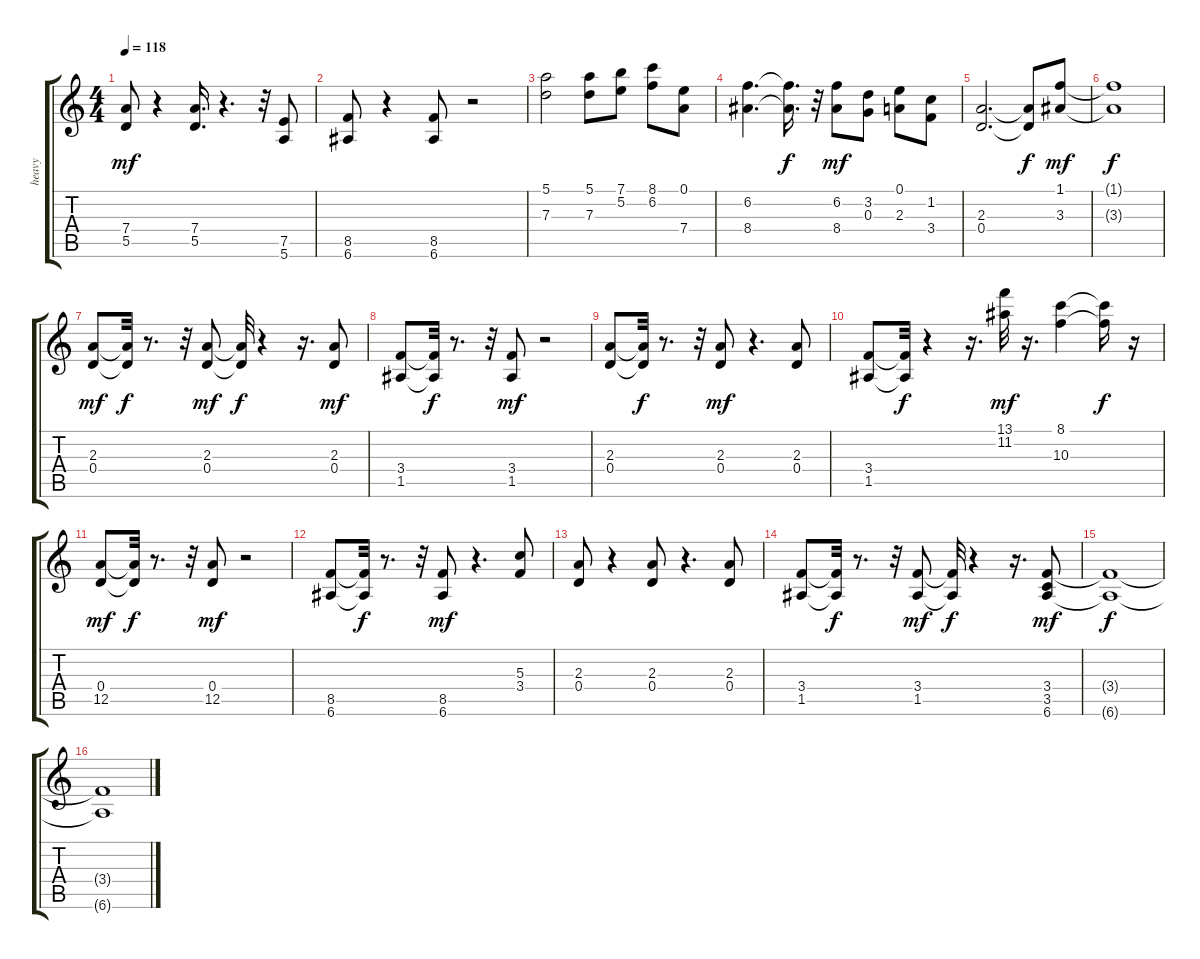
\track ("heavy" "heavy") {instrument distortionguitar}
\staff {score tabs}
\tuning (E4 B3 G3 D3 A2 E2) {hide}
\ts (4 4)
\tempo 118
\clef g2
\ks c
(7.4 5.5).8{dy mf} r.4 (7.4 5.5).16{d} r.4{d} r.32 (7.5 5.6).8 |
(8.5 6.6).8 r.4 (8.5 6.6).8 r.2 |
(5.1 7.3).2 (5.1 7.3).8 (7.1 5.2).8 (8.1 6.2).8 (0.1 7.4).8 |
(6.2 8.4).4{d} (6.2{t} 8.4{t}).16{d dy f} r.32 (6.2 8.4).8{dy mf} (3.2 0.3).8 (0.1 2.3).8 (1.2 3.4).8 |
(2.3 0.4).2{d} (2.3{t} 0.4{t}).8{dy f} (1.1 3.3).8{dy mf} |
(1.1{t} 3.3{t}).1{dy f} |
(2.3 0.4).8{dy mf} (2.3{t} 0.4{t}).32{dy f} r.8{d} r.32 (2.3 0.4).8{dy mf} (2.3{t} 0.4{t}).32{dy f} r.4 r.16{d} (2.3 0.4).8{dy mf} |
(3.4 1.5).8 (3.4{t} 1.5{t}).32{dy f} r.8{d} r.32 (3.4 1.5).8{dy mf} r.2 |
(2.3 0.4).8 (2.3{t} 0.4{t}).32{dy f} r.8{d} r.32 (2.3 0.4).8{dy mf} r.4{d} (2.3 0.4).8 |
(3.4 1.5).8 (3.4{t} 1.5{t}).32{dy f} r.4 r.16{d} (13.1 11.2).32{dy mf} r.16{d} (8.1 10.3).4 (8.1{t} 10.3{t}).16{dy f} r.16 |
(0.4 12.5).8{dy mf} (0.4{t} 12.5{t}).32{dy f} r.8{d} r.32 (0.4 12.5).8{dy mf} r.2 |
(8.5 6.6).8 (8.5{t} 6.6{t}).32{dy f} r.8{d} r.32 (8.5 6.6).8{dy mf} r.4{d} (5.3 3.4).8 |
(2.3 0.4).8 r.4 (2.3 0.4).8 r.4{d} (2.3 0.4).8 |
(3.4 1.5).8 (3.4{t} 1.5{t}).32{dy f} r.8{d} r.32 (3.4 1.5).8{dy mf} (3.4{t} 1.5{t}).32{dy f} r.4 r.16{d} (3.4 3.5 6.6).8{dy mf} |
(3.4{t} 6.6{t}).1{dy f} |
(3.4{t} 6.6{t}).1
